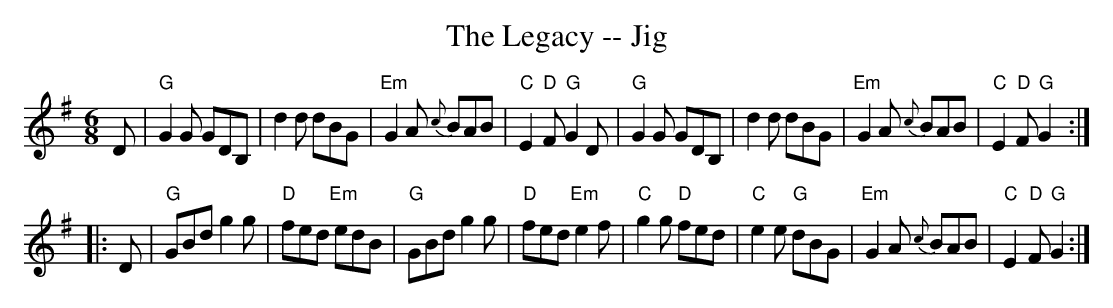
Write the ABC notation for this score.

X:1
T:The Legacy -- Jig
M:6/8
L:1/8
K:G
D \
| "G"G2G GDB, | d2d dBG | "Em"G2A {c}BAB | "C"E2"D"F "G"G2D \
| "G"G2G GDB, | d2d dBG | "Em"G2A {c}BAB | "C"E2"D"F "G"G2 :|
|: D \
| "G"GBd    g2g | "D"fed "Em"edB | "G"GBd     g2g | "D"fed   "Em"e2f \
| "C"g2g "D"fed | "C"e2e  "G"dBG | "Em"G2A {c}BAB | "C"E2"D"F "G"G2 :|
